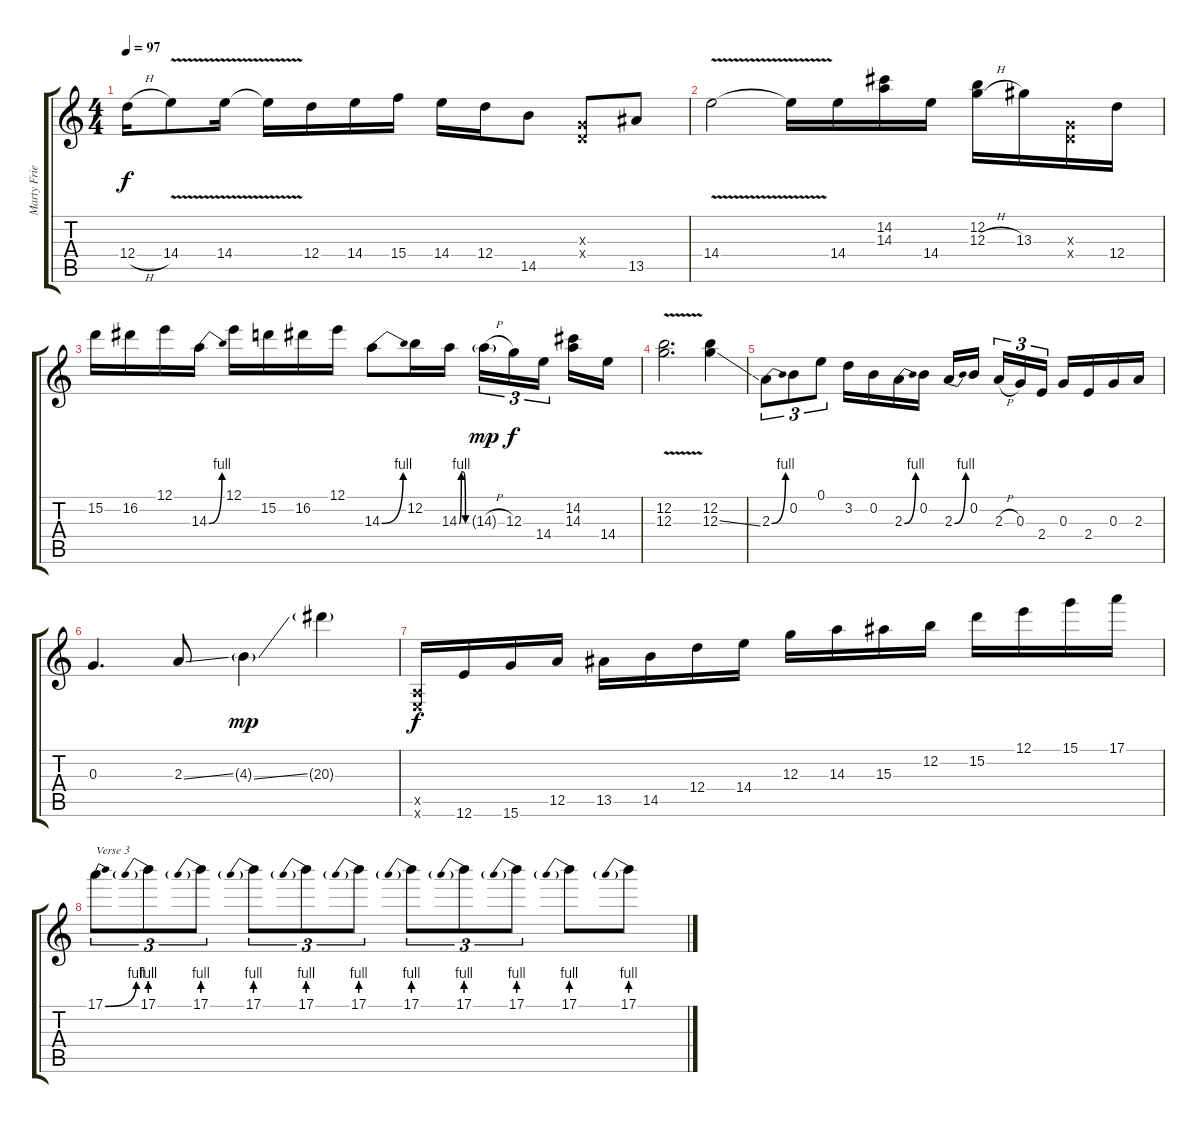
\track ("Marty Friedman" "Marty Frie") {instrument distortionguitar}
\staff {score tabs}
\tuning (E4 B3 G3 D3 A2 E2) {hide}
\ts (4 4)
\tempo 97
\clef g2
\ks c
12.4{h}.16{dy f} 14.4{v}.8 14.4{v}.16 14.4{t}.16 12.4.16 14.4.16 15.4.16 14.4.16 12.4.16 14.5.8 (0.3{x} 0.4{x}).8 13.5.8 |
14.4{v}.2 14.4{t}.16 14.4.16 (14.2 14.3).16 14.4.16 (12.2 12.3{h}).16 13.3.16 (0.3{x} 0.4{x}).16 12.4.16 |
15.2.16 16.2.16 12.1.16 14.3{be (bend 0 0 60 4)}.16 12.1.16 15.2.16 16.2.16 12.1.16 14.3{be (bend 0 0 60 4)}.8 12.2.16 14.3{be (custom 0 0 15 4 30 4 45 0 60 0)}.16 14.3{h g}.16{tu (3 2) dy mp} 12.3.16{tu (3 2) dy f} 14.4.16{tu (3 2)} (14.2 14.3).16 14.4.16 |
(12.2{v} 12.3{v}).2{d} (12.2 12.3{ss}).4 |
2.3{be (bend 0 0 60 4)}.8{tu (3 2)} 0.2.8{tu (3 2)} 0.1.8{tu (3 2)} 3.2.16 0.2.16 2.3{be (bend 0 0 60 4)}.16 0.2.16 2.3{be (bend 0 0 60 4)}.16 0.2.16 2.3{h}.16{tu (3 2)} 0.3.16{tu (3 2)} 2.4.16{tu (3 2)} 0.3.16 2.4.16 0.3.16 2.3.16 |
0.3.4{d} 2.3{ss}.8 4.3{ss g}.4{dy mp} 20.3{g}.4 |
(0.5{x} 0.6{x}).16{dy f} 12.6.16 15.6.16 12.5.16 13.5.16 14.5.16 12.4.16 14.4.16 12.3.16 14.3.16 15.3.16 12.2.16 15.2.16 12.1.16 15.1.16 17.1.16 |
17.1{be (bend 0 0 60 4)}.8{tu (3 2) txt "Verse 3"} 17.1{be (prebend 0 4 60 4)}.8{tu (3 2)} 17.1{be (prebend 0 4 60 4)}.8{tu (3 2)} 17.1{be (prebend 0 4 60 4)}.8{tu (3 2)} 17.1{be (prebend 0 4 60 4)}.8{tu (3 2)} 17.1{be (prebend 0 4 60 4)}.8{tu (3 2)} 17.1{be (prebend 0 4 60 4)}.8{tu (3 2)} 17.1{be (prebend 0 4 60 4)}.8{tu (3 2)} 17.1{be (prebend 0 4 60 4)}.8{tu (3 2)} 17.1{be (prebend 0 4 60 4)}.8 17.1{be (prebend 0 4 60 4)}.8
